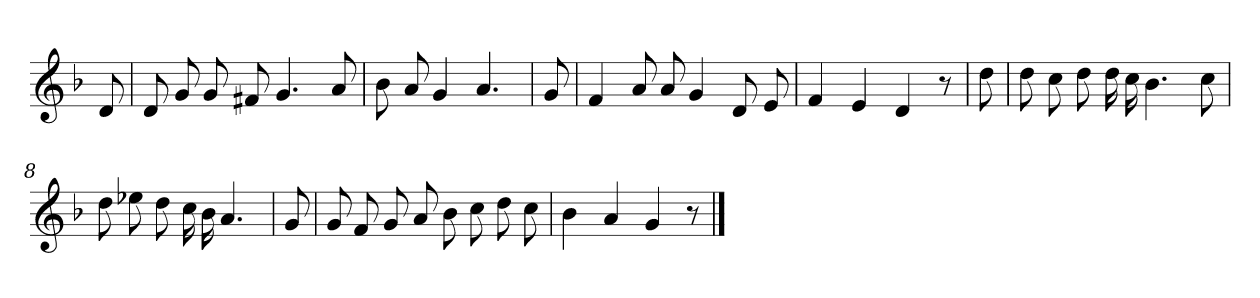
**kern
*part1
*staff1
*clefG2
*k[b-]
=
8d
=1
8d
8g
8g
8f#X
4.g
8a
=2
8b-
8a
4g
4.a
=3
8g
=4
4f
8a
8a
4g
8d
8e
=5
4f
4e
4d
8r
=6
8dd
=7
8dd
8cc
8dd
16dd
16cc
4.b-
8cc
=8
8dd
8ee-X
8dd
16cc
16b-
4.a
=9
8g
=10
8g
8f
8g
8a
8b-
8cc
8dd
8cc
=11
4b-
4a
4g
8r
==
*-
